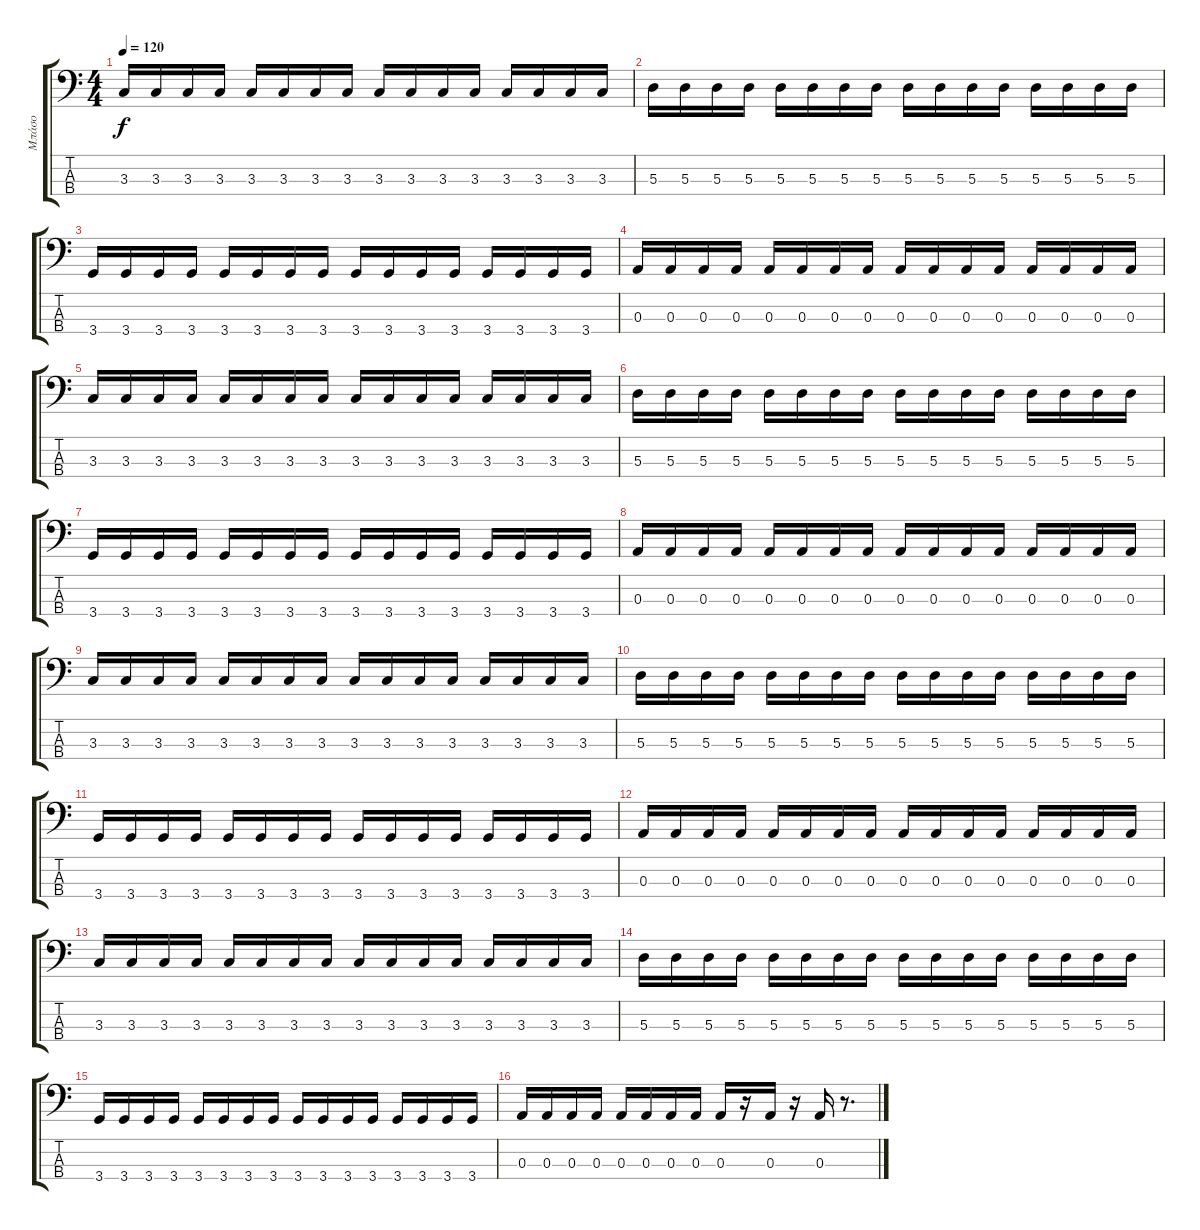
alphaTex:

\track ("Μπάσο" "Μπάσο") {instrument acousticguitarnylon}
\staff {score tabs}
\tuning (G2 D2 A1 E1) {hide}
\ts (4 4)
\tempo 120
\clef f4
\ks c
3.3.16{dy f} 3.3.16 3.3.16 3.3.16 3.3.16 3.3.16 3.3.16 3.3.16 3.3.16 3.3.16 3.3.16 3.3.16 3.3.16 3.3.16 3.3.16 3.3.16 |
5.3.16 5.3.16 5.3.16 5.3.16 5.3.16 5.3.16 5.3.16 5.3.16 5.3.16 5.3.16 5.3.16 5.3.16 5.3.16 5.3.16 5.3.16 5.3.16 |
3.4.16 3.4.16 3.4.16 3.4.16 3.4.16 3.4.16 3.4.16 3.4.16 3.4.16 3.4.16 3.4.16 3.4.16 3.4.16 3.4.16 3.4.16 3.4.16 |
0.3.16 0.3.16 0.3.16 0.3.16 0.3.16 0.3.16 0.3.16 0.3.16 0.3.16 0.3.16 0.3.16 0.3.16 0.3.16 0.3.16 0.3.16 0.3.16 |
3.3.16 3.3.16 3.3.16 3.3.16 3.3.16 3.3.16 3.3.16 3.3.16 3.3.16 3.3.16 3.3.16 3.3.16 3.3.16 3.3.16 3.3.16 3.3.16 |
5.3.16 5.3.16 5.3.16 5.3.16 5.3.16 5.3.16 5.3.16 5.3.16 5.3.16 5.3.16 5.3.16 5.3.16 5.3.16 5.3.16 5.3.16 5.3.16 |
3.4.16 3.4.16 3.4.16 3.4.16 3.4.16 3.4.16 3.4.16 3.4.16 3.4.16 3.4.16 3.4.16 3.4.16 3.4.16 3.4.16 3.4.16 3.4.16 |
0.3.16 0.3.16 0.3.16 0.3.16 0.3.16 0.3.16 0.3.16 0.3.16 0.3.16 0.3.16 0.3.16 0.3.16 0.3.16 0.3.16 0.3.16 0.3.16 |
3.3.16 3.3.16 3.3.16 3.3.16 3.3.16 3.3.16 3.3.16 3.3.16 3.3.16 3.3.16 3.3.16 3.3.16 3.3.16 3.3.16 3.3.16 3.3.16 |
5.3.16 5.3.16 5.3.16 5.3.16 5.3.16 5.3.16 5.3.16 5.3.16 5.3.16 5.3.16 5.3.16 5.3.16 5.3.16 5.3.16 5.3.16 5.3.16 |
3.4.16 3.4.16 3.4.16 3.4.16 3.4.16 3.4.16 3.4.16 3.4.16 3.4.16 3.4.16 3.4.16 3.4.16 3.4.16 3.4.16 3.4.16 3.4.16 |
0.3.16 0.3.16 0.3.16 0.3.16 0.3.16 0.3.16 0.3.16 0.3.16 0.3.16 0.3.16 0.3.16 0.3.16 0.3.16 0.3.16 0.3.16 0.3.16 |
3.3.16 3.3.16 3.3.16 3.3.16 3.3.16 3.3.16 3.3.16 3.3.16 3.3.16 3.3.16 3.3.16 3.3.16 3.3.16 3.3.16 3.3.16 3.3.16 |
5.3.16 5.3.16 5.3.16 5.3.16 5.3.16 5.3.16 5.3.16 5.3.16 5.3.16 5.3.16 5.3.16 5.3.16 5.3.16 5.3.16 5.3.16 5.3.16 |
3.4.16 3.4.16 3.4.16 3.4.16 3.4.16 3.4.16 3.4.16 3.4.16 3.4.16 3.4.16 3.4.16 3.4.16 3.4.16 3.4.16 3.4.16 3.4.16 |
0.3.16 0.3.16 0.3.16 0.3.16 0.3.16 0.3.16 0.3.16 0.3.16 0.3.16 r.16 0.3.16 r.16 0.3.16 r.8{d}
